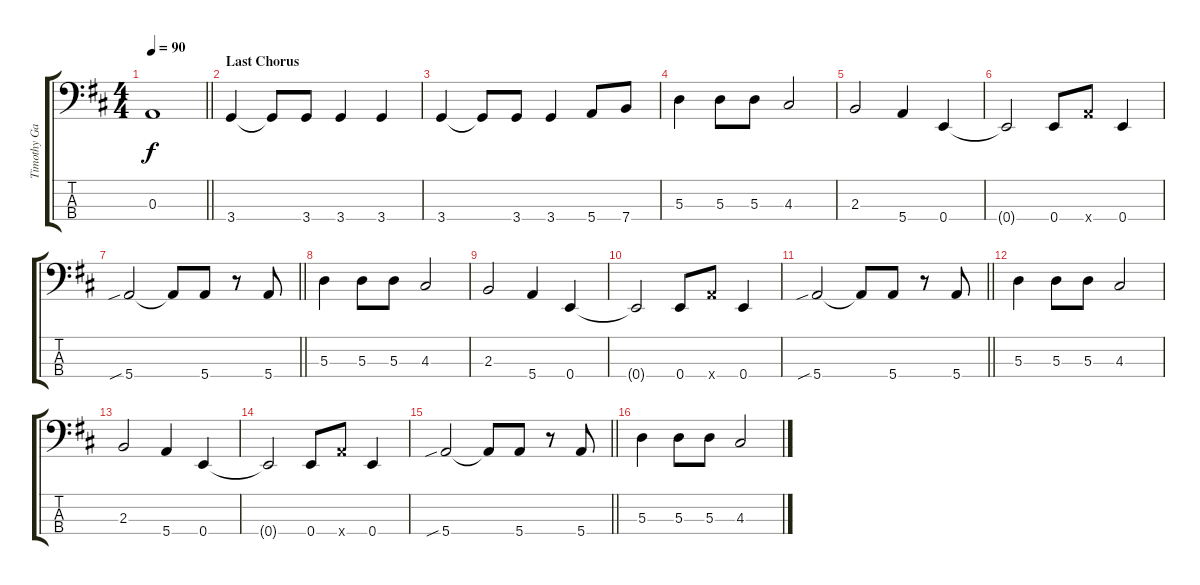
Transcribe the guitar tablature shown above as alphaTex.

\track ("Timothy Gaines [Bass Guitar]" "Timothy Ga") {instrument electricbassfinger}
\staff {score tabs}
\tuning (G2 D2 A1 E1) {hide}
\ts (4 4)
\tempo 90
\clef f4
\barLineRight lightlight
\ks d
0.3{t}.1{dy f} |
\section ("" "Last Chorus")
3.4.4 3.4{t}.8 3.4.8 3.4.4 3.4.4 |
3.4.4 3.4{t}.8 3.4.8 3.4.4 5.4.8 7.4.8 |
5.3.4 5.3.8 5.3.8 4.3.2 |
2.3.2 5.4.4 0.4.4 |
0.4{t}.2 0.4.8 5.4{x}.8 0.4.4 |
\barLineRight lightlight
5.4{sib}.2 5.4{t}.8 5.4.8 r.8 5.4.8 |
5.3.4 5.3.8 5.3.8 4.3.2 |
2.3.2 5.4.4 0.4.4 |
0.4{t}.2 0.4.8 5.4{x}.8 0.4.4 |
\barLineRight lightlight
5.4{sib}.2 5.4{t}.8 5.4.8 r.8 5.4.8 |
5.3.4 5.3.8 5.3.8 4.3.2 |
2.3.2 5.4.4 0.4.4 |
0.4{t}.2 0.4.8 5.4{x}.8 0.4.4 |
\barLineRight lightlight
5.4{sib}.2 5.4{t}.8 5.4.8 r.8 5.4.8 |
5.3.4 5.3.8 5.3.8 4.3.2
